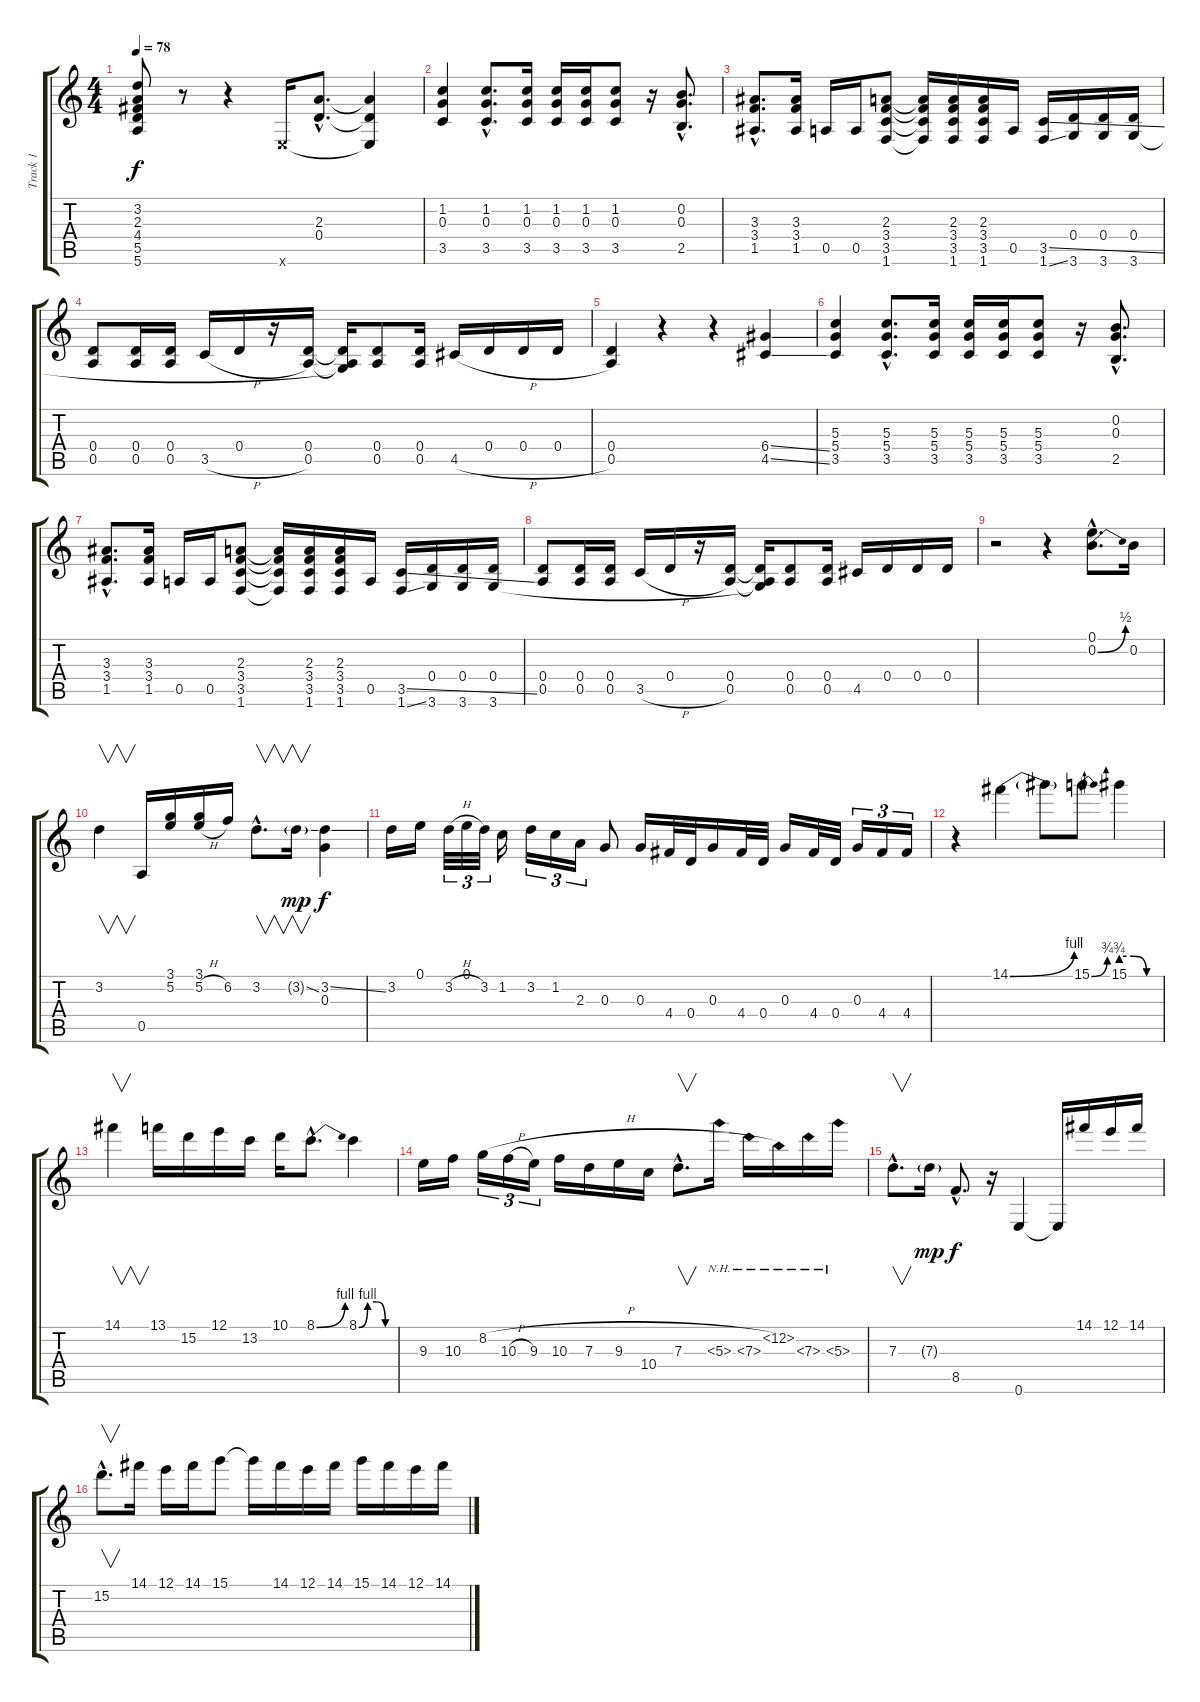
\track ("Track 1" "Track 1") {instrument electricguitarjazz}
\staff {score tabs}
\tuning (E4 B3 G3 D3 A2 E2) {hide}
\ts (4 4)
\tempo 78
\clef g2
\ks c
(3.2 2.3 4.4 5.5 5.6).8{dy f} r.8 r.4 0.6{x}.16 (2.3{hac} 0.4{hac}).8{d} (2.3{t} 0.4{t} 0.6{t}).4 |
(1.2 0.3 3.5).4 (1.2{hac} 0.3{hac} 3.5{hac}).8{d} (1.2 0.3 3.5).16 (1.2 0.3 3.5).16 (1.2 0.3 3.5).16 (1.2 0.3 3.5).8 r.16 (0.2{hac} 0.3{hac} 2.5{hac}).8{d} |
(3.3{hac} 3.4{hac} 1.5{hac}).8{d} (3.3 3.4 1.5).16 0.5.16 0.5.16 (2.3 3.4 3.5 1.6).8 (2.3{t} 3.4{t} 3.5{t} 1.6{t}).16 (2.3 3.4 3.5 1.6).16 (2.3 3.4 3.5 1.6).16 0.5.16 (3.5{ss} 1.6{ss}).16 (0.4 3.6).16 (0.4 3.6).16 (0.4 3.6).16 |
(0.4 0.5).8 (0.4 0.5).16 (0.4 0.5).16 3.5{h}.16 0.4.16 r.16 (0.4 0.5).16 (0.4{t} 0.5{t} 3.6{t}).16 (0.4 0.5).8 (0.4 0.5).16 4.5{h}.16 0.4.16 0.4.16 0.4.16 |
(0.4 0.5).4 r.4 r.4 (6.4{ss} 4.5{ss}).4 |
(5.3 5.4 3.5).4 (5.3{hac} 5.4{hac} 3.5{hac}).8{d} (5.3 5.4 3.5).16 (5.3 5.4 3.5).16 (5.3 5.4 3.5).16 (5.3 5.4 3.5).8 r.16 (0.2{hac} 0.3{hac} 2.5{hac}).8{d} |
(3.3{hac} 3.4{hac} 1.5{hac}).8{d} (3.3 3.4 1.5).16 0.5.16 0.5.16 (2.3 3.4 3.5 1.6).8 (2.3{t} 3.4{t} 3.5{t} 1.6{t}).16 (2.3 3.4 3.5 1.6).16 (2.3 3.4 3.5 1.6).16 0.5.16 (3.5{ss} 1.6{ss}).16 (0.4 3.6).16 (0.4 3.6).16 (0.4 3.6).16 |
(0.4 0.5).8 (0.4 0.5).16 (0.4 0.5).16 3.5{h}.16 0.4.16 r.16 (0.4 0.5).16 (0.4{t} 0.5{t} 3.6{t}).16 (0.4 0.5).8 (0.4 0.5).16 4.5.16 0.4.16 0.4.16 0.4.16 |
r.2 r.4 (0.1{hac} 0.2{be (bend 0 0 60 2) hac}).8{d} 0.2.16 |
3.2.4{v} 0.5.16 (3.1 5.2).16 (3.1 5.2{h}).16 6.2.16 3.2{hac}.8{v d} 3.2{ss g}.16{v dy mp} (3.2{ss} 0.3).4{dy f} |
3.2.16 0.1.16 3.2{h}.32{tu (3 2)} 0.1.32{tu (3 2)} 3.2.32{tu (3 2)} 1.2.16 3.2.16{tu (3 2)} 1.2.16{tu (3 2)} 2.3.16{tu (3 2)} 0.3.8 0.3.16 4.4.32 0.4.32 0.3.16 4.4.32 0.4.32 0.3.16 4.4.32 0.4.32 0.3.16{tu (3 2)} 4.4.16{tu (3 2)} 4.4.16{tu (3 2)} |
r.4 14.1{be (bend 0 0 60 4)}.4 14.1{t}.8 15.1{be (bend 0 0 60 3)}.8 15.1{be (custom 0 3 20 3 40 0 60 0)}.4 |
14.1.4{v} 13.1.16 15.2.16 12.1.16 13.2.16 10.1.16 8.1{be (bend 0 0 60 4) hac}.8{d} 8.1{be (custom 0 0 15 4 30 4 45 0 60 0)}.4 |
9.3.16 10.3.16 8.2{h}.16{tu (3 2)} 10.3{h}.16{tu (3 2)} 9.3.16{tu (3 2)} 10.3.16 7.3.16 9.3.16 10.4.16 7.3{hac}.8{v d} 5.3{nh}.16 7.3{nh}.16 6.2{nh}.16 7.3{nh}.16 5.3{nh}.16 |
7.3{hac}.8{v d} 7.3{g}.16{dy mp} 8.5{hac}.8{d dy f} r.16 0.6.4 0.6{t}.16 14.1.16 12.1.16 14.1.16 |
15.2{hac}.8{v d} 14.1.16 12.1.16 14.1.16 15.1.8 15.1{t}.16 14.1.16 12.1.16 14.1.16 15.1.16 14.1.16 12.1.16 14.1.16
